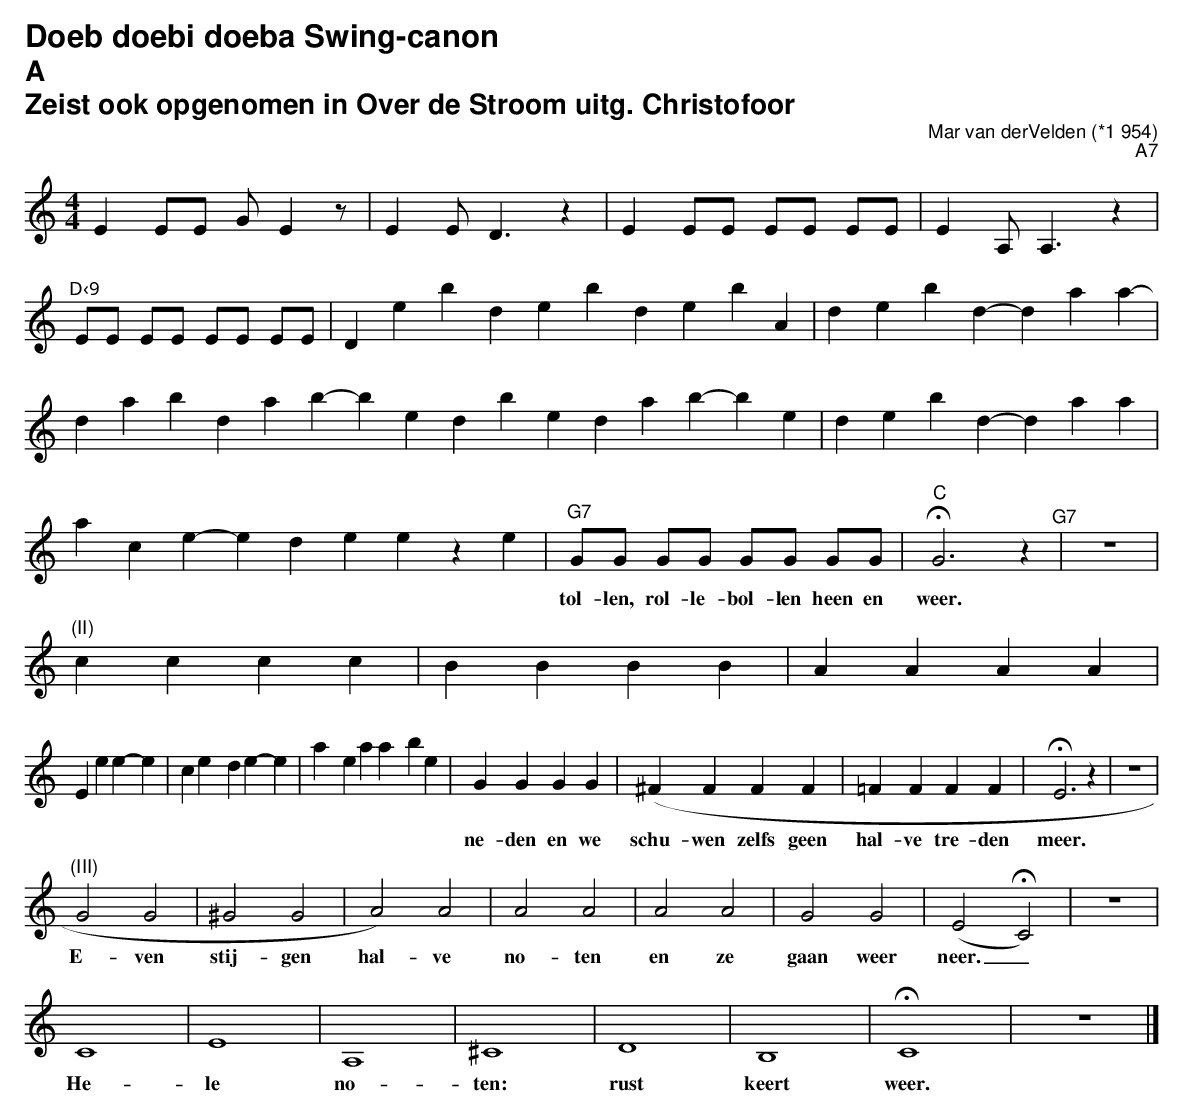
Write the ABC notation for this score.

X:1
T:Doeb doebi doeba Swing-canon
T:A
T:ook opgenomen in Over de Stroom uitg. Christofoor, Zeist
C:Mar van derVelden (*1 954)
C:A7
L:1/4
M:4/4
K:none
E E/E/ G/ E z/ | E E/ D3/2 z | E E/E/ E/E/ E/E/ | E A,/ A,3/2 z |$"^D‹9" E/E/ E/E/ E/E/ E/E/ |
w:
Doeb- doe- bi- doe- ba,-|doeb\-di- daaj,- *|dab- dab- be- di- be- dab- be|doeb- di- daaj,|acht- ste no- ten dol- len en ze|
"^G7" G/G/ G/G/ G/G/ G/G/ |"^C" !fermata!G3 z"^G7" | z4 |$ "(II)"c c c c | B B B B | A A A A |$
w: tol- len, rol- le- bol- len heen en|weer.||
En met klei- ne|schre- den ko- men|kwar- ten naar- be-|
G G G G | (^F F F F | =F F F F | !fermata!E3 z | z4 |$ "(III)"G2 G2 | ^G2 G2 | A2) A2 | A2 A2 |
w: ne- den en we|schu- wen zelfs geen|hal- ve tre- den|meer.||E- ven|stij- gen|hal- ve|no- ten|
A2 A2 | G2 G2 | (E2 !fermata!C2) | z4 |$ C4 | E4 | A,4 | ^C4 | D4 | B,4 | !fermata!C4 | z4 |]
w: en ze|gaan weer|neer. _||He-|le|no-|ten:|rust|keert|weer.||
